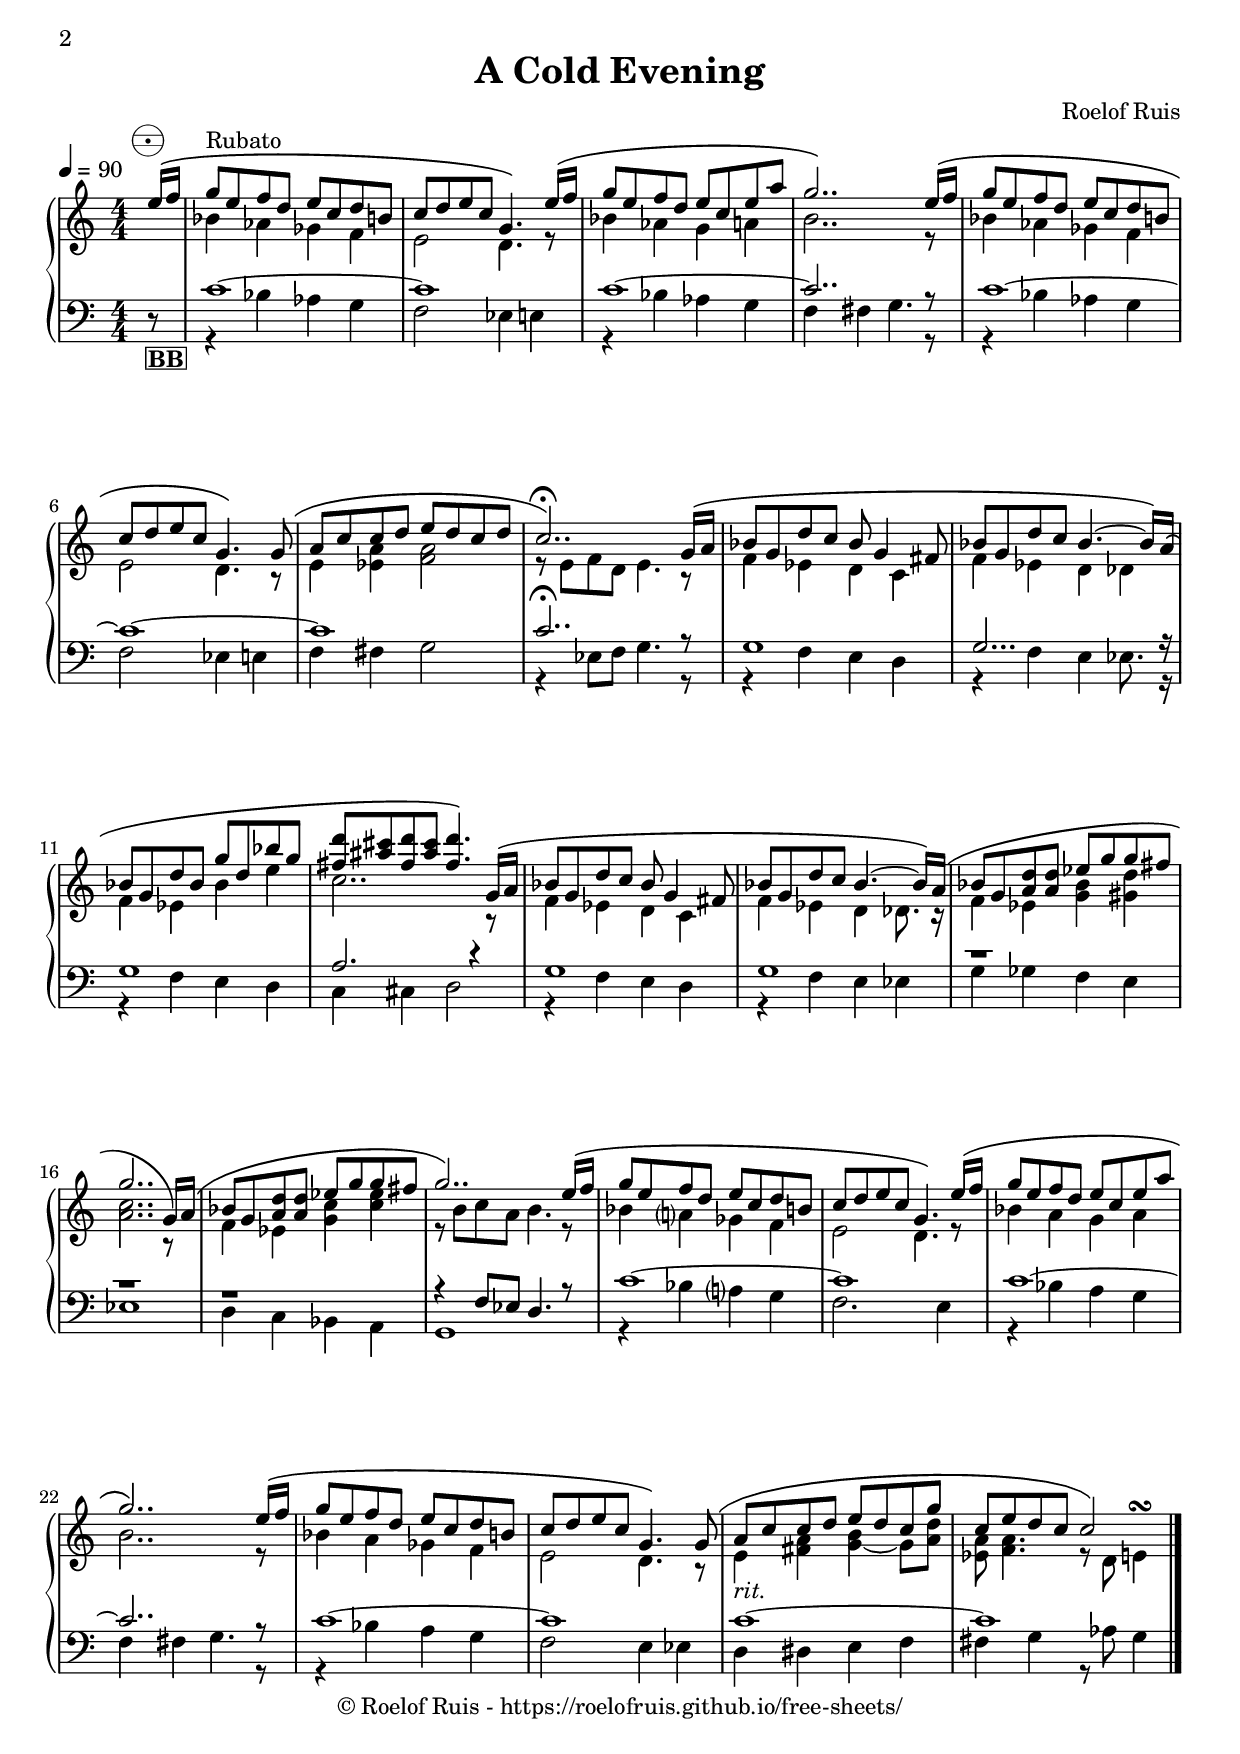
\version "2.20.0"

\include "../shared_includes.ly"
\version "2.20.0"

% ---- Bellows ----
out = ^\markup { \musicglyph #"accordion.pull" }
in = ^\markup { \musicglyph #"accordion.push" }

outsub = _\markup { \musicglyph #"accordion.pull" }
insub = _\markup { \musicglyph #"accordion.push" }

% ---- Basses ----
mj = ^\markup { \bold \magnify #0.8 { \roman M } }
mn = ^\markup { \bold \magnify #0.8 { \roman m } }
spt = ^\markup { \bold \magnify #0.8 { \roman 7 } }
vsp = ^\markup { \bold \magnify #0.8 { \roman v7 } }

bbass = _\markup {\box {\bold{BB}}}
sbass = _\markup {\box {\bold{SB}}}

% ---- Registers ----

eightva = \markup {\italic \translate #'(1.8 . 0) \raise #2 \magnify #0.8 {"8va"}}
loco    = \markup {\italic \translate #'(1.8 . 0) \raise #2 \magnify #0.8 {"loco"}}

dot = \markup {
  \musicglyph #"accordion.dot"
}

freebass = \markup {
  \musicglyph #"accordion.freebass"
}

discant = \markup {
  \musicglyph #"accordion.discant"
}

fbregz = ^\markup {
  \whiteout
  \combine
  \freebass
  \raise #0.5 \dot
}

fbrega = ^\markup {
  \whiteout
  \combine
  \freebass
  \raise #1.5 \dot
}

regz = ^\markup {
  \whiteout
  \combine
  \discant
  \raise #0.5 \dot
}

regez = ^\markup {
  \whiteout
  \combine
  \discant
    \combine
    \raise #0.5 \dot
    \eightva
}

rega = ^\markup {
  \whiteout
  \combine
  \discant
  \raise #1.5 \dot
}

regac = ^\markup {
  \whiteout
  \combine
  \discant
  \translate #'(-1 . 0) \raise #1.5 \dot
}

regzdba = ^\markup {
  \whiteout
  \combine
  \discant
  \combine
    \raise #0.5 \dot
    \combine
      \raise #1.5 \dot
      \translate #'(-1 . 0) \raise #1.5 \dot
}

regdbav = ^\markup {
  \whiteout
  \combine
  \discant
  \combine
    \raise #2.5 \dot
    \combine
      \raise #1.5 \dot
      \translate #'(-1 . 0) \raise #1.5 \dot
}

regav = ^\markup {
  \whiteout
  \combine
  \discant
  \combine
    \raise #2.5 \dot
    \raise #1.5 \dot
}

regdbaz = ^\markup {
  \whiteout
  \combine
  \discant
  \combine
    \raise #0.5 \dot
    \combine
      \raise #1.5 \dot
      \translate #'(-1 . 0) \raise #1.5 \dot
}

regdba = ^\markup {
  \whiteout
  \combine
  \discant
  \combine
    \raise #1.5 \dot
    \translate #'(-1 . 0) \raise #1.5 \dot
}

regza = ^\markup {
  \whiteout
  \combine
  \discant
  \combine
    \raise #0.5 \dot
    \raise #1.5 \dot
}

regeza = ^\markup {
  \whiteout
  \combine
  \discant
  \combine
    \raise #0.5 \dot
    \combine
      \raise #1.5 \dot
      \eightva
}

regzv = ^\markup {
  \whiteout
  \combine
  \discant
  \combine
    \raise #0.5 \dot
    \raise #2.5 \dot
}

regzav = ^\markup {
  \whiteout
  \combine
  \discant
  \combine
    \raise #2.5 \dot
    \combine
      \raise #1.5 \dot
      \raise #0.5 \dot
}

regezv = ^\markup {
  \whiteout
  \combine
  \discant
  \combine
    \raise #0.5 \dot
    \combine
      \raise #2.5 \dot
      \eightva
}

regzacv = ^\markup {
  \whiteout
  \combine
  \discant
  \combine
    \raise #2.5 \dot
    \combine
      \translate #'(-1 . 0) \raise #1.5 \dot
      \raise #0.5 \dot
}

regzacvl = ^\markup {
  \whiteout
  \combine
  \discant
  \combine
    \raise #2.5 \dot
    \combine
      \translate #'(-1 . 0) \raise #1.5 \dot
      \combine
        \raise # 0.5 \dot
        \loco
}

regzdbav = ^\markup {
  \whiteout
  \combine
  \discant
  \combine
    \raise #2.5 \dot
    \combine
      \raise #1.5 \dot
      \combine
      \translate #'(-1 . 0) \raise #1.5 \dot
      \raise #0.5 \dot
}









% ---- Other functionality ----

simile = \markup "simile"
subp = _\markup{ \italic sub \dynamic p }


staffAccordionRight = {
  \numericTimeSignature
  \key c \major
  \clef treble
  \once \override Score.MetronomeMark #'X-offset = #0
  \tempo 4 = 90
  \time 4/4
  \relative c'' {
    \partial 8 {
      << {
       e16\rega\( f | 
     } \\ {
       s8
     } >>
    }

    << {
      g8^\markup {"Rubato"} e f d e c d b |
      c d e c g4.\) e'16\( f |
      g8 e f d e c e a |
      g2..\) e16\( f |
      g8 e f d e c d b |
      c8 d e c g4.\) g8\( |
      a8 c c d e d c d |
      c2..\fermata\) g16\( a |

      bes8 g d' c bes g4 fis8 |
      bes8 g d' c bes4.~ bes16\) a\( |
      bes8 g d' bes g' d bes' g |
      <fis d'>8 <ais cis>8 <fis d'>8 <ais cis>8 <fis d'>4.\) g,16\( a |
      bes8 g d' c bes g4 fis8 |
      bes8 g d' c bes4.~ bes16\) a\( |
      bes8 g <d' a> <d a> es g g fis |
      g2.. g,16\) a\( |
      bes8 g <d' a> <d a> es g g fis |
      g2..\) e16\( f |

      g8 e f d e c d b |
      c d e c g4.\) e'16\( f |
      g8 e f d e c e a |
      g2..\) e16\( f |
      g8 e f d e c d b |
      c8 d e c g4.\) g8\( |
      a c c d e d c g' |
      c, e d c c2\) |
      

    } \\ {
      bes4 as ges f |
      e2 d4. r8 |
      bes'4 as g a | 
      b2.. r8 |
      bes4 as ges f |
      e2 d4. r8 |
      e4 <es a>4 <f a>2 |
      r8 e8 f d e4. r8 |

      f4 es d c |
      f es d des |
      f es bes' e |
      c2.. r8 |
      f,4 es d c |
      f es d des8. r16 |
      f4 es <g bes> <gis d'> |
      <a c>2.. r8 |
      f4 es <g c> <c es> |
      r8 b c a b4. r8 |  
      
      bes4 a? ges f |
      e2 d4. r8 |
      bes'4 a g a | 
      b2.. r8 |
      bes4 a ges f |
      e2 d4. r8 |
      e4_\markup {\italic "rit."} <fis a>4 <g~ b>4 g8 <a d>8 |
      <es a>8 <f a>4. r8 d8 e4^\turn |
      
    } >>
    
    \bar "|."
  }
}

staffAccordionLeft = {
  \numericTimeSignature
  \key c \major
  \clef bass
  \time 4/4
  \relative c' {
    \partial 8 {
      r8\bbass |
    }

    << {
      c1~ |
      c1 |
      c1~ |
      c2.. r8 |
      c1~ |
      c1~ |
      c1 |
      c2..\fermata r8 |

      g1 |
      g2... r16 |
      g1 |
      a2. r4 |
      g1 |
      g1 |
      r1 |
      r1 |
      r1 |
      r4 f8 es d4. r8 |

      c'1~ |
      c1 |
      c1~ |
      c2.. r8 |
      c1~ |
      c1 |
      c1~ |
      c1 |
      
      
    } \\ {
      r4 bes4 as g |
      f2 es4 e4 |
      r4 bes'4 as g |
      f4 fis4 g4. r8 |
      r4 bes4 as g |
      f2 es4 e |
      f4 fis g2 |
      r4 es8 f g4. r8 |
      
      r4 f4 e d |
      r4 f4 e es8. r16 |
      r4 f e d |
      c cis d2 |
      r4 f4 e d |
      r4 f4 e es |
      g4 ges f e |
      es1 |
      d4 c bes a |
      g1 |
      
      r4 bes'4 a? g |
      f2. e4 |
      r4 bes'4 a g |
      f4 fis4 g4. r8 |
      r4 bes4 a g |
      f2 e4 es |
      d4 dis e f |
      fis g r8 as g4 |
      
    } >>
    
    \bar "|."
  }

}


\book {
  
  \header {
    title = "A Cold Evening"
    composer = "Roelof Ruis"
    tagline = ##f
    instrumentName = "Accordion Solo"
    year = "2016"
    description = "A short piece on the edge between classical and jazz, which I wrote while practicing working with jazz harmony and voice leading.
                   Mind the slightly differing lines in the reprise."
    info = "For free bass - Difficulty: Hard"
    permission = "Licensed under the Creative Commons Attribution-NoDerivatives 4.0 International License."
    projecturl = \githuburl
    version = "January 2021"
  }

  \paper {
    max-systems-per-page = 5
    min-systems-per-page = 5
    indent = 0.0
    ragged-last-bottom = ##f
    print-all-headers = ##t
    
    bookTitleMarkup = \markup {
      \column {
        \vspace #3
        \fill-line { \fontsize #8 \fromproperty #'header:title }
        \vspace #2
        \fill-line { \fontsize #6 \italic \fromproperty #'header:composer }
        \vspace #.5
        \fill-line { \fontsize #2 \fromproperty #'header:year }
        \vspace #3
        \fill-line { \fontsize #4 \fromproperty #'header:instrumentName }
        \vspace #10
        \override #'(line-width . 55)
        \fontsize #1
        \justify-field #'header:description
        \vspace #1
        \fontsize #1
        \justify-field #'header:info
        \vspace #4
        \override #'(line-width . 55)
        \fontsize #1
        \justify-field #'header:permission
        \vspace #1
        \vspace #14
        \justify { \char ##x00A9 Roelof Ruis \concat { " - Version " \fromproperty #'header:version } }
        \typewriter { \fromproperty #'header:projecturl }
      }
    }
    
    oddFooterMarkup = \markup {
      \fill-line {
        \center-column {
          \on-the-fly #part-first-page ""
          \on-the-fly #not-first-page \line { \char ##x00A9 Roelof Ruis - \fromproperty #'header:projecturl }
        }
      }
    }  
  }

  \score {
    \header {
      breakbefore = ##t
    }

    \new PianoStaff <<
      \new Staff = "right" \with {
        midiInstrument = "harmonica"
      } \staffAccordionRight
      \new Staff = "left" \with {
        midiInstrument = "harmonica"
      } \staffAccordionLeft
    >>

    \layout {}
    
    \midi {}
  }
}
